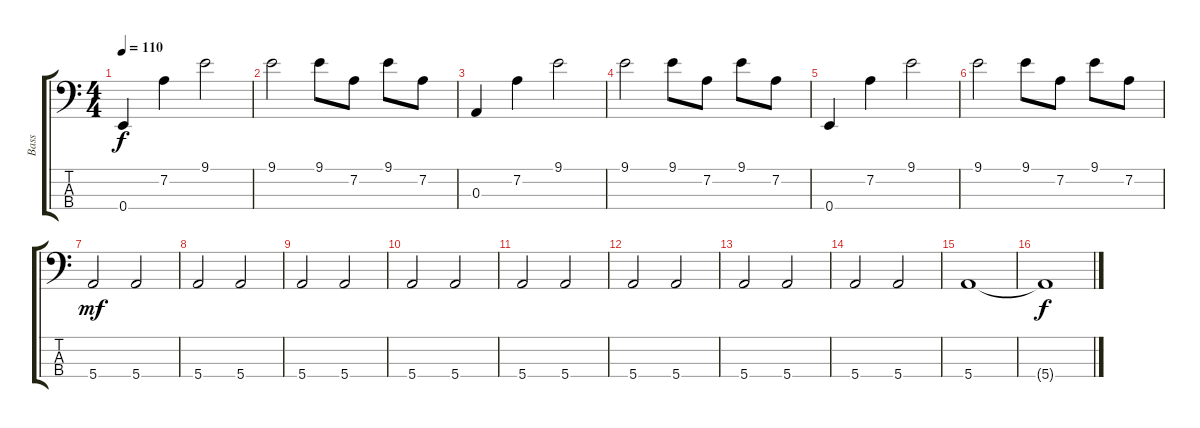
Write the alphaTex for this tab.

\track ("Bass" "Bass") {instrument electricbasspick}
\staff {score tabs}
\tuning (G2 D2 A1 E1) {hide}
\ts (4 4)
\tempo 110
\clef f4
\ks c
0.4.4{dy f} 7.2.4 9.1.2 |
9.1.2 9.1.8 7.2.8 9.1.8 7.2.8 |
0.3.4 7.2.4 9.1.2 |
9.1.2 9.1.8 7.2.8 9.1.8 7.2.8 |
0.4.4 7.2.4 9.1.2 |
9.1.2 9.1.8 7.2.8 9.1.8 7.2.8 |
5.4.2{dy mf} 5.4.2 |
5.4.2 5.4.2 |
5.4.2 5.4.2 |
5.4.2 5.4.2 |
5.4.2 5.4.2 |
5.4.2 5.4.2 |
5.4.2 5.4.2 |
5.4.2 5.4.2 |
5.4.1 |
5.4{t}.1{dy f}
